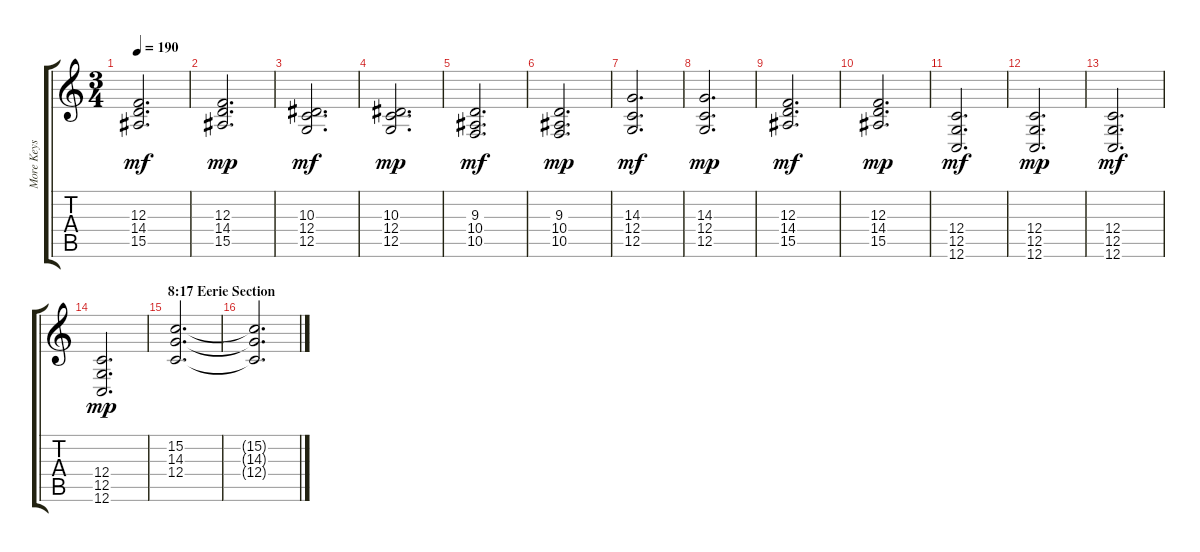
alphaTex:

\track ("More Keys" "More Keys") {instrument stringensemble1}
\staff {score tabs}
\tuning (D4 A3 F3 C3 G2 C2) {hide}
\ts (3 4)
\tempo 190
\clef g2
\ks c
(12.3 14.4 15.5).2{d dy mf} |
(12.3 14.4 15.5).2{d dy mp} |
(10.3 12.4 12.5).2{d dy mf} |
(10.3 12.4 12.5).2{d dy mp} |
(9.3 10.4 10.5).2{d dy mf} |
(9.3 10.4 10.5).2{d dy mp} |
(14.3 12.4 12.5).2{d dy mf} |
(14.3 12.4 12.5).2{d dy mp} |
(12.3 14.4 15.5).2{d dy mf} |
(12.3 14.4 15.5).2{d dy mp} |
(12.4 12.5 12.6).2{d dy mf} |
(12.4 12.5 12.6).2{d dy mp} |
(12.4 12.5 12.6).2{d dy mf} |
(12.4 12.5 12.6).2{d dy mp} |
\section ("" "8:17 Eerie Section")
(15.2 14.3 12.4).2{d} |
(15.2{t} 14.3{t} 12.4{t}).2{d}
